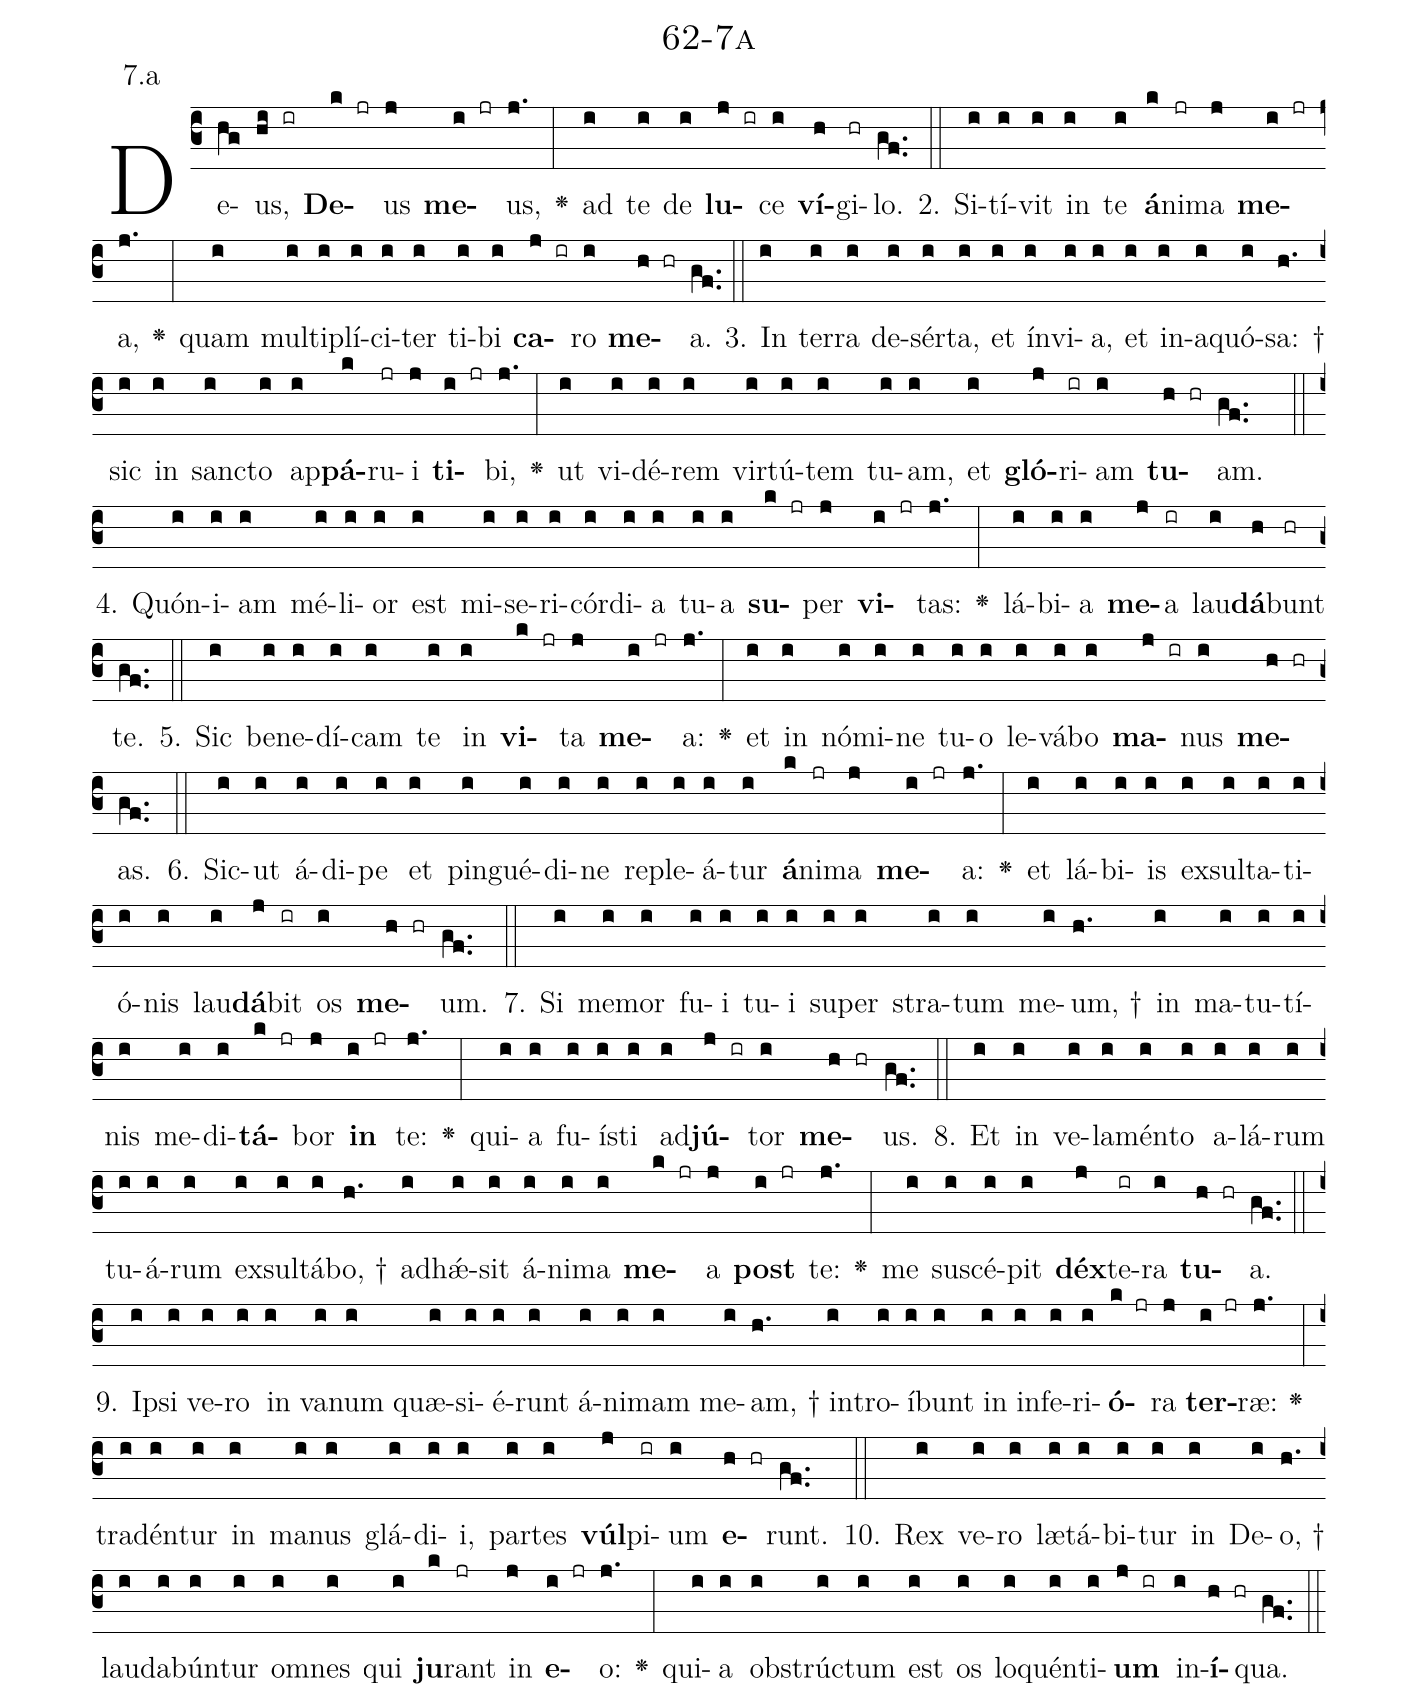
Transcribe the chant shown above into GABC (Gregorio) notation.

name: 62-7a;
annotation: 7.a;
%%
(c3)De(hg)us,(hi ir) <b>De</b>(k jr)us(j) <b>me</b>(i jr)us,(j.) <v>\greheightstar</v>(:) ad(i) te(i) de(i) <b>lu</b>(j ir)ce(i) <b>ví</b>(h)gi(hr)lo.(gf..) (::)
2. Si(i)tí(i)vit(i) in(i) te(i) <b>á</b>(k)ni(jr)ma(j) <b>me</b>(i jr)a,(j.) <v>\greheightstar</v>(:) quam(i) mul(i)ti(i)plí(i)ci(i)ter(i) ti(i)bi(i) <b>ca</b>(j ir)ro(i) <b>me</b>(h hr)a.(gf..) (::)
3. In(i) ter(i)ra(i) de(i)sér(i)ta,(i) et(i) ín(i)vi(i)a,(i) et(i) in(i)a(i)quó(i)sa: †(h.) sic(i) in(i) sanc(i)to(i) ap(i)<b>pá</b>(k)ru(jr)i(j) <b>ti</b>(i jr)bi,(j.) <v>\greheightstar</v>(:) ut(i) vi(i)dé(i)rem(i) vir(i)tú(i)tem(i) tu(i)am,(i) et(i) <b>gló</b>(j)ri(ir)am(i) <b>tu</b>(h hr)am.(gf..) (::)
4. Quón(i)i(i)am(i) mé(i)li(i)or(i) est(i) mi(i)se(i)ri(i)cór(i)di(i)a(i) tu(i)a(i) <b>su</b>(k jr)per(j) <b>vi</b>(i jr)tas:(j.) <v>\greheightstar</v>(:) lá(i)bi(i)a(i) <b>me</b>(j)a(ir) lau(i)<b>dá</b>(h)bunt(hr) te.(gf..) (::)
5. Sic(i) be(i)ne(i)dí(i)cam(i) te(i) in(i) <b>vi</b>(k jr)ta(j) <b>me</b>(i jr)a:(j.) <v>\greheightstar</v>(:) et(i) in(i) nó(i)mi(i)ne(i) tu(i)o(i) le(i)vá(i)bo(i) <b>ma</b>(j ir)nus(i) <b>me</b>(h hr)as.(gf..) (::)
6. Sic(i)ut(i) á(i)di(i)pe(i) et(i) pin(i)gué(i)di(i)ne(i) re(i)ple(i)á(i)tur(i) <b>á</b>(k)ni(jr)ma(j) <b>me</b>(i jr)a:(j.) <v>\greheightstar</v>(:) et(i) lá(i)bi(i)is(i) ex(i)sul(i)ta(i)ti(i)ó(i)nis(i) lau(i)<b>dá</b>(j)bit(ir) os(i) <b>me</b>(h hr)um.(gf..) (::)
7. Si(i) me(i)mor(i) fu(i)i(i) tu(i)i(i) su(i)per(i) stra(i)tum(i) me(i)um, †(h.) in(i) ma(i)tu(i)tí(i)nis(i) me(i)di(i)<b>tá</b>(k jr)bor(j) <b>in</b>(i jr) te:(j.) <v>\greheightstar</v>(:) qui(i)a(i) fu(i)ís(i)ti(i) ad(i)<b>jú</b>(j ir)tor(i) <b>me</b>(h hr)us.(gf..) (::)
8. Et(i) in(i) ve(i)la(i)mén(i)to(i) a(i)lá(i)rum(i) tu(i)á(i)rum(i) ex(i)sul(i)tá(i)bo, †(h.) ad(i)hǽ(i)sit(i) á(i)ni(i)ma(i) <b>me</b>(k jr)a(j) <b>post</b>(i jr) te:(j.) <v>\greheightstar</v>(:) me(i) su(i)scé(i)pit(i) <b>déx</b>(j)te(ir)ra(i) <b>tu</b>(h hr)a.(gf..) (::)
9. Ip(i)si(i) ve(i)ro(i) in(i) va(i)num(i) quæ(i)si(i)é(i)runt(i) á(i)ni(i)mam(i) me(i)am, †(h.) in(i)tro(i)í(i)bunt(i) in(i) in(i)fe(i)ri(i)<b>ó</b>(k jr)ra(j) <b>ter</b>(i jr)ræ:(j.) <v>\greheightstar</v>(:) tra(i)dén(i)tur(i) in(i) ma(i)nus(i) glá(i)di(i)i,(i) par(i)tes(i) <b>vúl</b>(j)pi(ir)um(i) <b>e</b>(h hr)runt.(gf..) (::)
10. Rex(i) ve(i)ro(i) læ(i)tá(i)bi(i)tur(i) in(i) De(i)o, †(h.) lau(i)da(i)bún(i)tur(i) om(i)nes(i) qui(i) <b>ju</b>(k)rant(jr) in(j) <b>e</b>(i jr)o:(j.) <v>\greheightstar</v>(:) qui(i)a(i) ob(i)strúc(i)tum(i) est(i) os(i) lo(i)quén(i)ti(i)<b>um</b>(j ir) in(i)<b>í</b>(h hr)qua.(gf..) (::)
